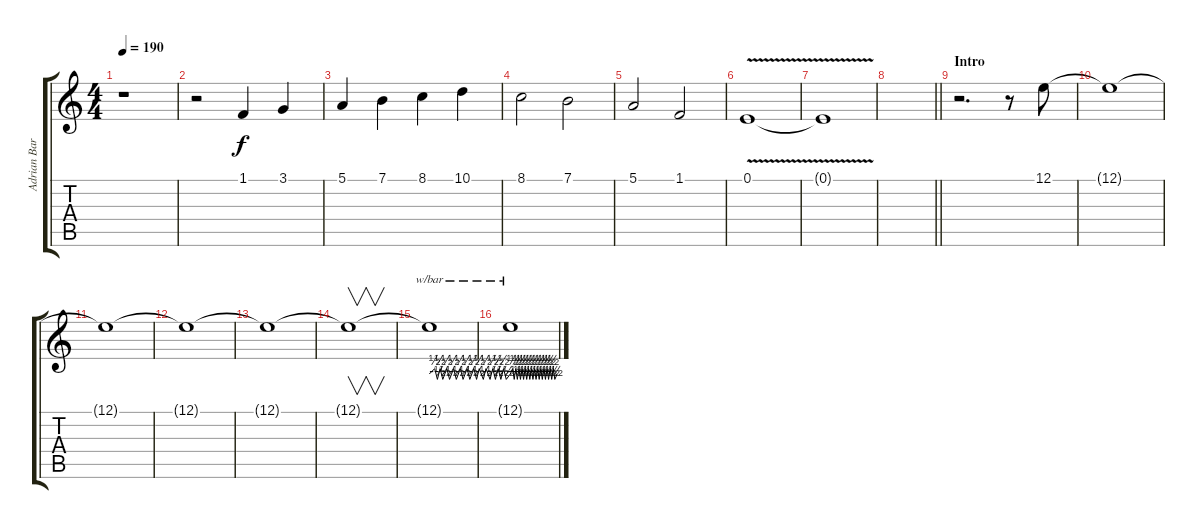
\track ("Adrian Barilari" "Adrian Bar") {instrument baritonesax}
\staff {score tabs}
\tuning (E4 B3 G3 D3 A2 E2) {hide}
\ts (4 4)
\tempo 190
\clef g2
\ks c
r.1{dy f} |
r.2 1.1.4 3.1.4 |
5.1.4 7.1.4 8.1.4 10.1.4 |
8.1.2 7.1.2 |
5.1.2 1.1.2 |
0.1{v}.1 |
0.1{t}.1 |
\barLineRight lightlight
|
\section ("" "Intro")
r.2{d} r.8 12.1.8 |
12.1{t}.1 |
12.1{t}.1 |
12.1{t}.1 |
12.1{t}.1 |
12.1{t}.1{v} |
12.1{t}.1{tbe (custom default 0 0 4 2 6 -2 8 2 10 -2 13 2 15 -2 18 2 20 -2 23 2 25 -2 28 2 30 -2 33 2 35 -2 37 2 40 -2 42 2 45 -2 47 2 49 -2 51 2 53 -2 55 2 57 -2 60 0)} |
12.1{t}.1{tbe (custom default 0 0 3 2 5 -2 7 2 9 -2 11 2 13 -2 15 2 17 -2 19 2 21 -2 23 2 25 -2 27 2 29 -2 31 2 33 -2 35 2 37 -2 39 2 41 -2 43 2 45 -2 47 2 49 -2 51 2 53 -2 55 2 57 -2 60 0)}
